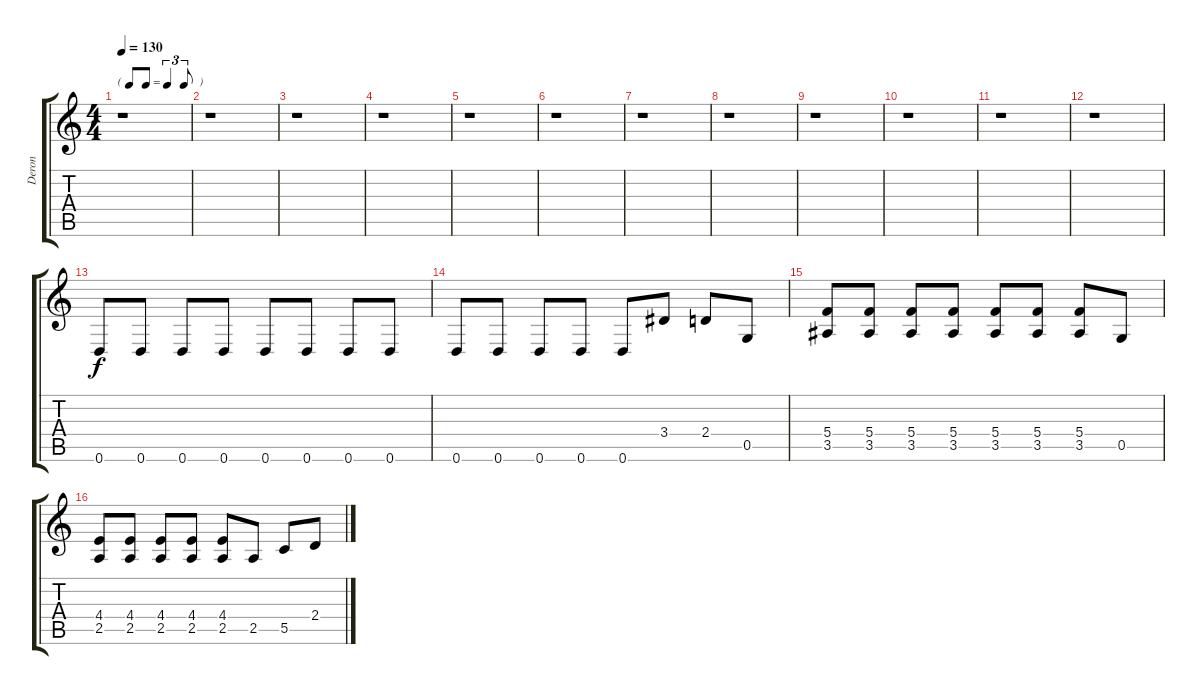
\track ("Deron" "Deron") {instrument distortionguitar}
\staff {score tabs}
\tuning (D4 A3 F3 C3 G2 D2) {hide}
\ts (4 4)
\tf triplet8th
\tempo 130
\clef g2
\ks c
r.1{dy f} |
r.1 |
r.1 |
r.1 |
r.1 |
r.1 |
r.1 |
r.1 |
r.1 |
r.1 |
r.1 |
r.1 |
0.6.8 0.6.8 0.6.8 0.6.8 0.6.8 0.6.8 0.6.8 0.6.8 |
0.6.8 0.6.8 0.6.8 0.6.8 0.6.8 3.4.8 2.4.8 0.5.8 |
(5.4 3.5).8 (5.4 3.5).8 (5.4 3.5).8 (5.4 3.5).8 (5.4 3.5).8 (5.4 3.5).8 (5.4 3.5).8 0.5.8 |
(4.4 2.5).8 (4.4 2.5).8 (4.4 2.5).8 (4.4 2.5).8 (4.4 2.5).8 2.5.8 5.5.8 2.4.8
